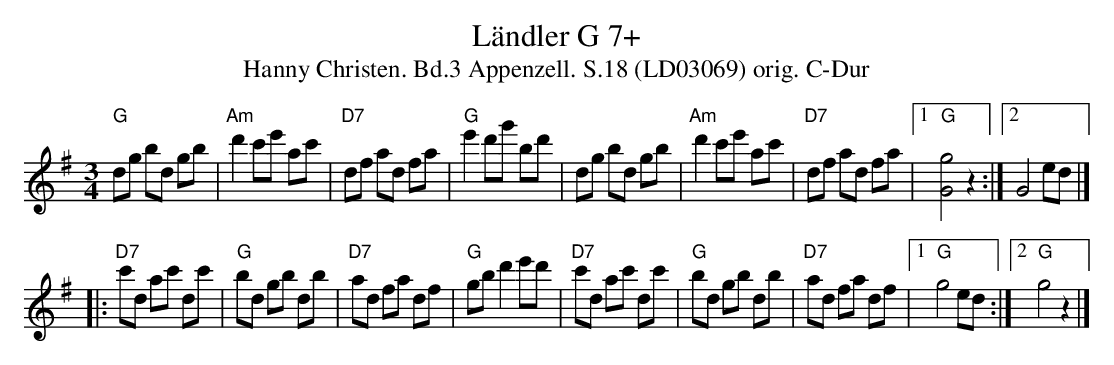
X:1
T:Ländler G 7+
T:Hanny Christen. Bd.3 Appenzell. S.18 (LD03069) orig. C-Dur
M:3/4
L:1/8
K:Gmaj
"G"dg bd gb | "Am"d'2 c'e' ac' | "D7"df ad fa | "G"e'2 d'g' bd' | dg bd gb | "Am"d'2 c'e' ac' | "D7"df ad fa |1 "G"[Gg]4 z2 :|2 G4 ed |]
|: "D7"c'd ac' dc' | "G"bd gb db | "D7"ad fa df | "G"gb d'2 e'd' | "D7"c'd ac' dc' | "G"bd gb db | "D7"ad fa df |1 "G"g4 ed :|2 "G"g4 z2 |]
